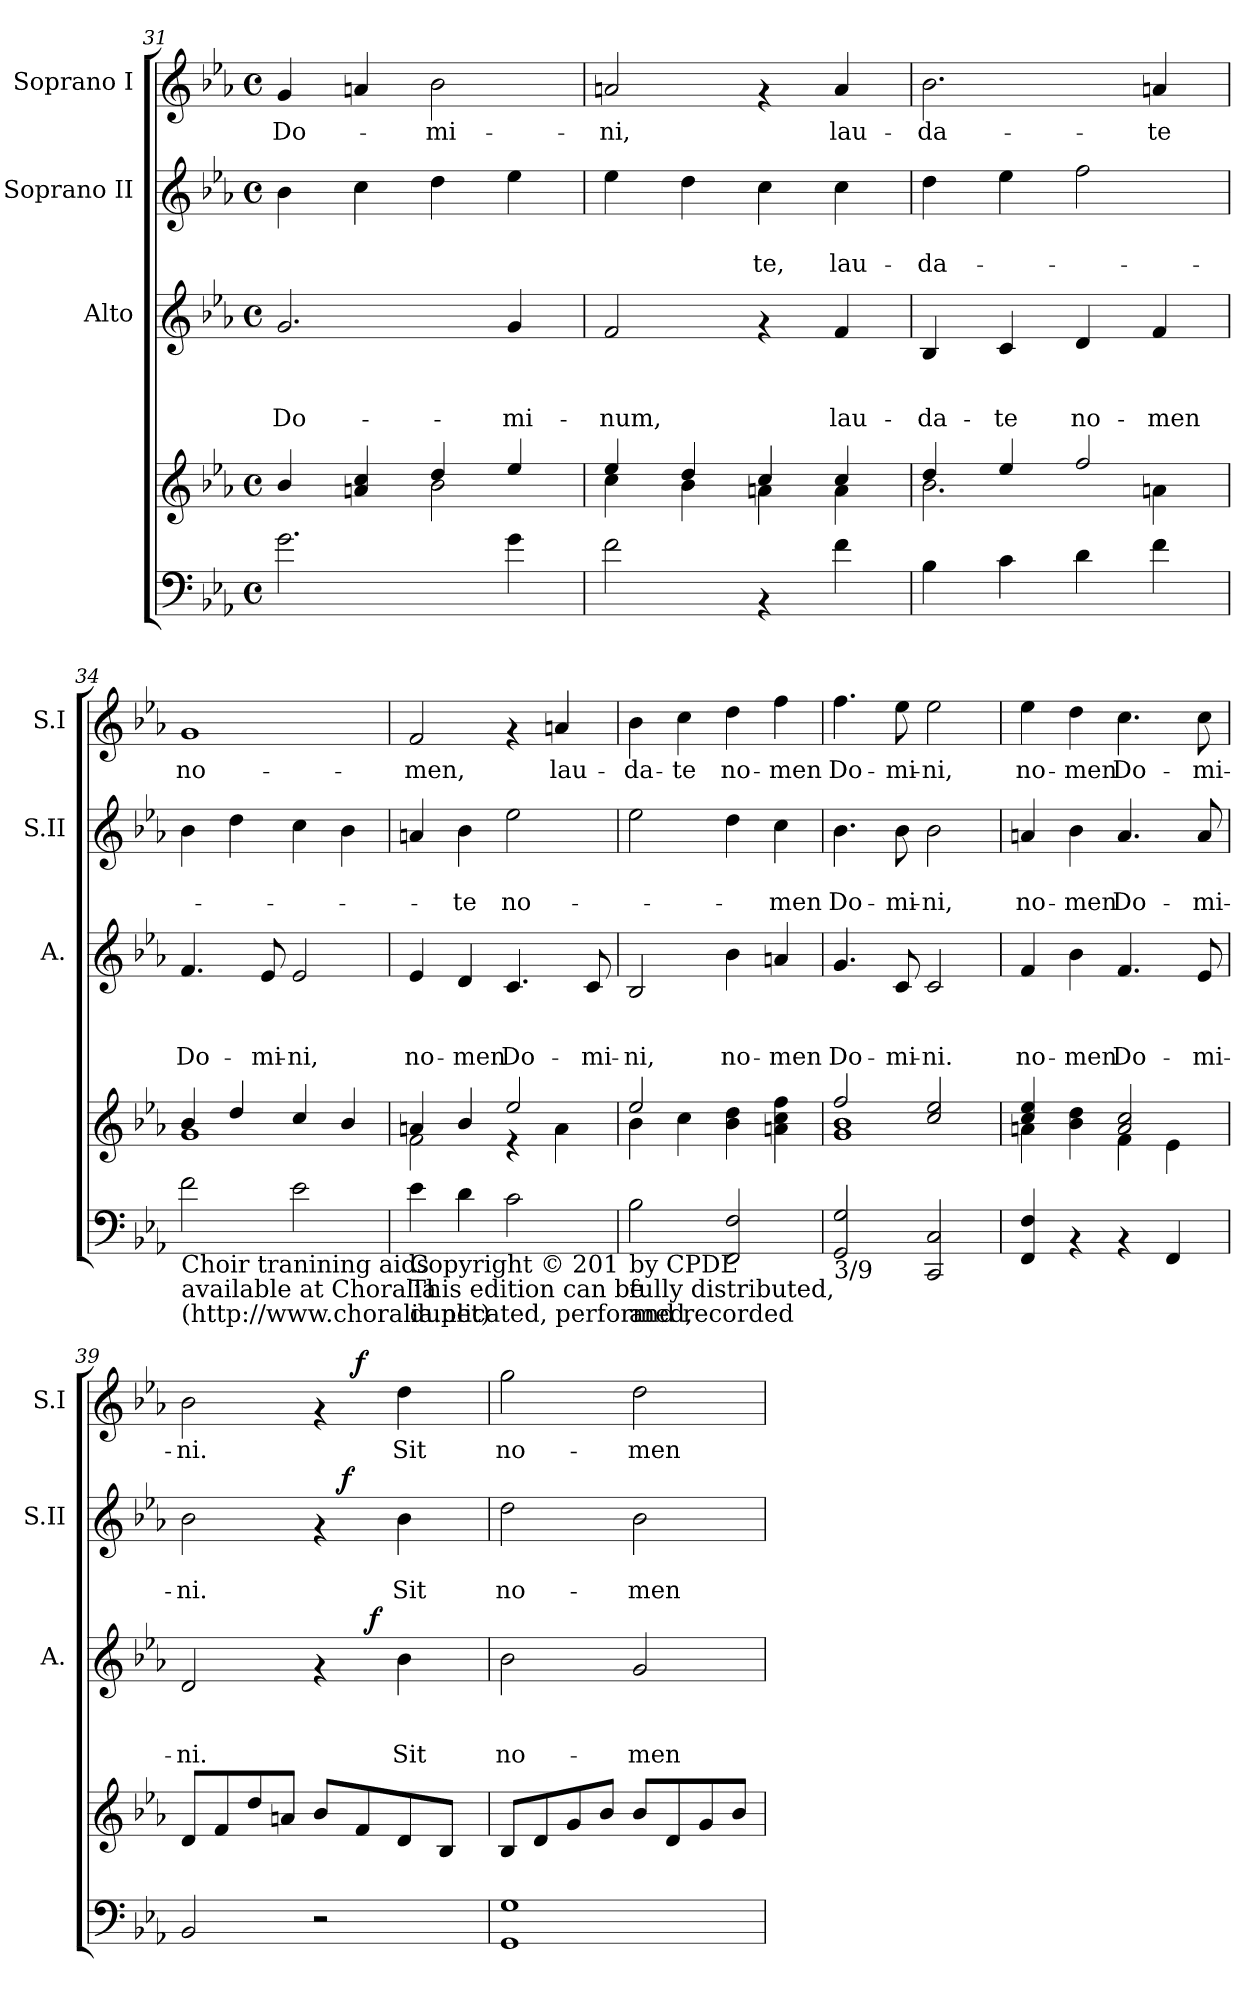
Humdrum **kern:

**kern	**kern	**kern	**text	**text	**text	**dynam	**kern	**text	**text	**dynam	**kern	**text	**dynam
*part5	*part4	*part3	*part3	*part3	*part3	*part3	*part2	*part2	*part2	*part2	*part1	*part1	*part1
*staff5	*staff4	*staff3	*staff3	*staff3	*staff3	*staff3	*staff2	*staff2	*staff2	*staff2	*staff1	*staff1	*staff1
*	*	*I"Alto	*	*	*	*	*I"Soprano II	*	*	*	*I"Soprano I	*	*
*	*	*I'A.	*	*	*	*	*I'S.II	*	*	*	*I'S.I	*	*
*clefF4	*clefG2	*clefG2	*	*	*	*	*clefG2	*	*	*	*clefG2	*	*
*k[b-e-a-]	*k[b-e-a-]	*k[b-e-a-]	*	*	*	*	*k[b-e-a-]	*	*	*	*k[b-e-a-]	*	*
*E-:	*E-:	*E-:	*	*	*	*	*E-:	*	*	*	*E-:	*	*
*M4/4	*M4/4	*M4/4	*	*	*	*	*M4/4	*	*	*	*M4/4	*	*
*met(c)	*met(c)	*met(c)	*	*	*	*	*met(c)	*	*	*	*met(c)	*	*
=31	=31	=31	=31	=31	=31	=31	=31	=31	=31	=31	=31	=31	=31
*	*^	*	*	*	*	*	*	*	*	*	*	*	*
!	!	!	!	!	!	!LO:LY:b	!	!	!	!	!	!	!LO:LY:b	!
2.g\	4b-/	2ryy	2.g/	.	.	Do-	.	4b-\	.	.	.	4g/	Do-	.
.	4an/ 4cc/	.	.	.	.	.	.	4cc\	.	.	.	4an/	.	.
!	!	!	!	!	!	!	!	!	!	!	!	!	!LO:LY:b	!
.	4dd/	2b-\	.	.	.	.	.	4dd\	.	.	.	2b-\	-mi-	.
!	!	!	!	!	!	!LO:LY:b	!	!	!	!	!	!	!	!
4g\	4ee-/	.	4g/	.	.	-mi-	.	4ee-\	.	.	.	.	.	.
=32	=32	=32	=32	=32	=32	=32	=32	=32	=32	=32	=32	=32	=32	=32
!	!	!	!	!	!	!LO:LY:b	!	!	!	!	!	!	!LO:LY:b	!
2f\	4ee-/	4cc\	2f/	.	.	-num,	.	4ee-\	.	.	.	2an/	-ni,	.
.	4dd/	4b-\	.	.	.	.	.	4dd\	.	.	.	.	.	.
!	!	!	!	!	!	!	!	!	!	!LO:LY:b	!	!	!	!
4rAA	4cc/	4an\	4rf	.	.	.	.	4cc\	.	-te,	.	4rf	.	.
!	!	!	!	!	!	!LO:LY:b	!	!	!	!LO:LY:b	!	!	!LO:LY:b	!
4f\	4cc/	4a\	4f/	.	.	lau-	.	4cc\	.	lau-	.	4a/	lau-	.
!!LO:LB:g=z
=33	=33	=33	=33	=33	=33	=33	=33	=33	=33	=33	=33	=33	=33	=33
!	!	!	!	!	!	!LO:LY:b	!	!	!	!LO:LY:b	!	!	!LO:LY:b	!
4B-\	4dd/	2.b-\	4B-/	.	.	-da-	.	4dd\	.	-da-	.	2.b-\	-da-	.
!	!	!	!	!	!	!LO:LY:b	!	!	!	!	!	!	!	!
4c\	4ee-/	.	4c/	.	.	-te	.	4ee-\	.	.	.	.	.	.
!	!	!	!	!	!	!LO:LY:b	!	!	!	!	!	!	!	!
4d\	2ff/	.	4d/	.	.	no-	.	2ff\	.	.	.	.	.	.
!	!	!	!	!	!	!LO:LY:b	!	!	!	!	!	!	!LO:LY:b	!
4f\	.	4an\	4f/	.	.	-men	.	.	.	.	.	4an/	-te	.
=34	=34	=34	=34	=34	=34	=34	=34	=34	=34	=34	=34	=34	=34	=34
!LO:TX:b:t=Choir tranining aids	!	!	!	!	!	!	!	!	!	!	!	!	!	!
!LO:TX:b:t=available at Choralia	!	!	!	!	!	!	!	!	!	!	!	!	!	!
!LO:TX:b:t=(http&colon;//www.choralia.net)	!	!	!	!	!	!	!	!	!	!	!	!	!	!
!	!	!	!	!	!	!LO:LY:b	!	!	!	!	!	!	!LO:LY:b	!
2f\	4b-/	1g	4.f/	.	.	Do-	.	4b-\	.	.	.	1g	no-	.
.	4dd/	.	.	.	.	.	.	4dd\	.	.	.	.	.	.
!	!	!	!	!	!	!LO:LY:b	!	!	!	!	!	!	!	!
.	.	.	8e-/	.	.	-mi-	.	.	.	.	.	.	.	.
!	!	!	!	!	!	!LO:LY:b	!	!	!	!	!	!	!	!
2e-\	4cc/	.	2e-/	.	.	-ni,	.	4cc\	.	.	.	.	.	.
.	4b-/	.	.	.	.	.	.	4b-\	.	.	.	.	.	.
=35	=35	=35	=35	=35	=35	=35	=35	=35	=35	=35	=35	=35	=35	=35
!LO:TX:b:t=Copyright © 201	!	!	!	!	!	!	!	!	!	!	!	!	!	!
!LO:TX:b:t=This edition can be	!	!	!	!	!	!	!	!	!	!	!	!	!	!
!LO:TX:b:t=duplicated, performed,	!	!	!	!	!	!	!	!	!	!	!	!	!	!
!	!	!	!	!	!	!LO:LY:b	!	!	!	!	!	!	!LO:LY:b	!
4e-\	4an/	2f\	4e-/	.	.	no-	.	4an/	.	.	.	2f/	-men,	.
!	!	!	!	!	!	!LO:LY:b	!	!	!	!LO:LY:b	!	!	!	!
4d\	4b-/	.	4d/	.	.	-men	.	4b-\	.	-te	.	.	.	.
!	!	!	!	!	!	!LO:LY:b	!	!	!	!LO:LY:b	!	!	!	!
2c\	2ee-/	4re	4.c/	.	.	Do-	.	2ee-\	.	no-	.	4rf	.	.
!	!	!	!	!	!	!	!	!	!	!	!	!	!LO:LY:b	!
.	.	4a\	.	.	.	.	.	.	.	.	.	4an/	lau-	.
!	!	!	!	!	!	!LO:LY:b	!	!	!	!	!	!	!	!
.	.	.	8c/	.	.	-mi-	.	.	.	.	.	.	.	.
=36	=36	=36	=36	=36	=36	=36	=36	=36	=36	=36	=36	=36	=36	=36
!LO:TX:b:t=by CPDL	!	!	!	!	!	!	!	!	!	!	!	!	!	!
!LO:TX:b:t=fully distributed,	!	!	!	!	!	!	!	!	!	!	!	!	!	!
!LO:TX:b:t=and recorded	!	!	!	!	!	!	!	!	!	!	!	!	!	!
!	!	!	!	!	!	!LO:LY:b	!	!	!	!	!	!	!LO:LY:b	!
2B-\	2ee-/	4b-\	2B-/	.	.	-ni,	.	2ee-\	.	.	.	4b-\	-da-	.
!	!	!	!	!	!	!	!	!	!	!	!	!	!LO:LY:b	!
.	.	4cc\	.	.	.	.	.	.	.	.	.	4cc\	-te	.
!	!	!	!	!	!	!LO:LY:b	!	!	!	!	!	!	!LO:LY:b	!
2FF/ 2F/	2ryy	4b-\ 4dd\	4b-\	.	.	no-	.	4dd\	.	.	.	4dd\	no-	.
!	!	!	!	!	!	!LO:LY:b	!	!	!	!LO:LY:b	!	!	!LO:LY:b	!
.	.	4an\ 4cc\ 4ff\	4an/	.	.	-men	.	4cc\	.	-men	.	4ff\	-men	.
!!LO:PB:g=z
=37	=37	=37	=37	=37	=37	=37	=37	=37	=37	=37	=37	=37	=37	=37
!LO:TX:b:t=3/9	!	!	!	!	!	!	!	!	!	!	!	!	!	!
!	!	!	!	!	!	!LO:LY:b	!	!	!	!LO:LY:b	!	!	!LO:LY:b	!
2GG/ 2G/	2ff/	1g 1b-	4.g/	.	.	Do-	.	4.b-\	.	Do-	.	4.ff\	Do-	.
!	!	!	!	!	!	!LO:LY:b	!	!	!	!LO:LY:b	!	!	!LO:LY:b	!
.	.	.	8c/	.	.	-mi-	.	8b-\	.	-mi-	.	8ee-\	-mi-	.
!	!	!	!	!	!	!LO:LY:b	!	!	!	!LO:LY:b	!	!	!LO:LY:b	!
2CC/ 2C/	2cc/ 2ee-/	.	2c/	.	.	-ni.	.	2b-\	.	-ni,	.	2ee-\	-ni,	.
=38	=38	=38	=38	=38	=38	=38	=38	=38	=38	=38	=38	=38	=38	=38
!	!	!	!	!	!	!LO:LY:b	!	!	!	!LO:LY:b	!	!	!LO:LY:b	!
4FF/ 4F/	4cc/ 4ee-/	4an\	4f/	.	.	no-	.	4an/	.	no-	.	4ee-\	no-	.
!	!	!	!	!	!	!LO:LY:b	!	!	!	!LO:LY:b	!	!	!LO:LY:b	!
4rAA	4ryy	4b-\ 4dd\	4b-\	.	.	-men	.	4b-\	.	-men	.	4dd\	-men	.
!	!	!	!	!	!	!LO:LY:b	!	!	!	!LO:LY:b	!	!	!LO:LY:b	!
4rAA	2a/ 2cc/	4f\	4.f/	.	.	Do-	.	4.a/	.	Do-	.	4.cc\	Do-	.
4FF/	.	4e-\	.	.	.	.	.	.	.	.	.	.	.	.
!	!	!	!	!	!	!LO:LY:b	!	!	!	!LO:LY:b	!	!	!LO:LY:b	!
.	.	.	8e-/	.	.	-mi-	.	8a/	.	-mi-	.	8cc\	-mi-	.
*	*v	*v	*	*	*	*	*	*	*	*	*	*	*	*
=39	=39	=39	=39	=39	=39	=39	=39	=39	=39	=39	=39	=39	=39
!	!	!	!	!	!LO:LY:b	!	!	!	!LO:LY:b	!	!	!LO:LY:b	!
*	*	*^	*	*	*	*	*^	*	*	*	*^	*	*
2BB-/	8d/L	2d/	2ryy	.	.	-ni.	.	2b-\	2ryy	.	-ni.	.	2b-\	2ryy	-ni.	.
.	8f/	.	.	.	.	.	.	.	.	.	.	.	.	.	.	.
.	8dd/	.	.	.	.	.	.	.	.	.	.	.	.	.	.	.
.	8an/J	.	.	.	.	.	.	.	.	.	.	.	.	.	.	.
2r	8b-/L	4rf	8ryy	.	.	.	.	4rf	16.ryy	.	.	.	4rf	8ryy	.	.
!	!	!	!	!	!	!	!	!	!	!	!	!LO:DY:a	!	!	!	!
.	.	.	.	.	.	.	.	.	4ryy	.	.	f	.	.	.	.
!	!	!	!	!	!	!	!	!	!	!	!	!	!	!	!	!LO:DY:a
.	8f/	.	32ryy	.	.	.	.	.	.	.	.	.	.	4.ryy	.	f
!	!	!	!	!	!	!	!LO:DY:a	!	!	!	!	!	!	!	!	!
.	.	.	4ryy	.	.	.	f	.	.	.	.	.	.	.	.	.
!	!	!	!	!	!	!LO:LY:b	!	!	!	!	!LO:LY:b	!	!	!	!LO:LY:b	!
.	8d/	4b-\	.	.	.	Sit	.	4b-\	.	.	Sit	.	4dd\	.	Sit	.
.	.	.	.	.	.	.	.	.	8ryy	.	.	.	.	.	.	.
.	8B-/J	.	.	.	.	.	.	.	.	.	.	.	.	.	.	.
.	.	.	16.ryy	.	.	.	.	.	.	.	.	.	.	.	.	.
.	.	.	.	.	.	.	.	.	32ryy	.	.	.	.	.	.	.
=40	=40	=40	=40	=40	=40	=40	=40	=40	=40	=40	=40	=40	=40	=40	=40	=40
!	!	!	!	!	!	!LO:LY:b	!	!	!	!	!LO:LY:b	!	!	!	!LO:LY:b	!
*	*	*v	*v	*	*	*	*	*	*	*	*	*	*v	*v	*	*
*	*	*	*	*	*	*	*v	*v	*	*	*	*	*	*
1GG 1G	8B-/L	2b-\	.	.	no-	.	2dd\	.	no-	.	2gg\	no-	.
.	8d/	.	.	.	.	.	.	.	.	.	.	.	.
.	8g/	.	.	.	.	.	.	.	.	.	.	.	.
.	8b-/J	.	.	.	.	.	.	.	.	.	.	.	.
!	!	!	!	!	!LO:LY:b	!	!	!	!LO:LY:b	!	!	!LO:LY:b	!
.	8b-/L	2g/	.	.	-men	.	2b-\	.	-men	.	2dd\	-men	.
.	8d/	.	.	.	.	.	.	.	.	.	.	.	.
.	8g/	.	.	.	.	.	.	.	.	.	.	.	.
.	8b-/J	.	.	.	.	.	.	.	.	.	.	.	.
=	=	=	=	=	=	=	=	=	=	=	=	=	=
*-	*-	*-	*-	*-	*-	*-	*-	*-	*-	*-	*-	*-	*-
